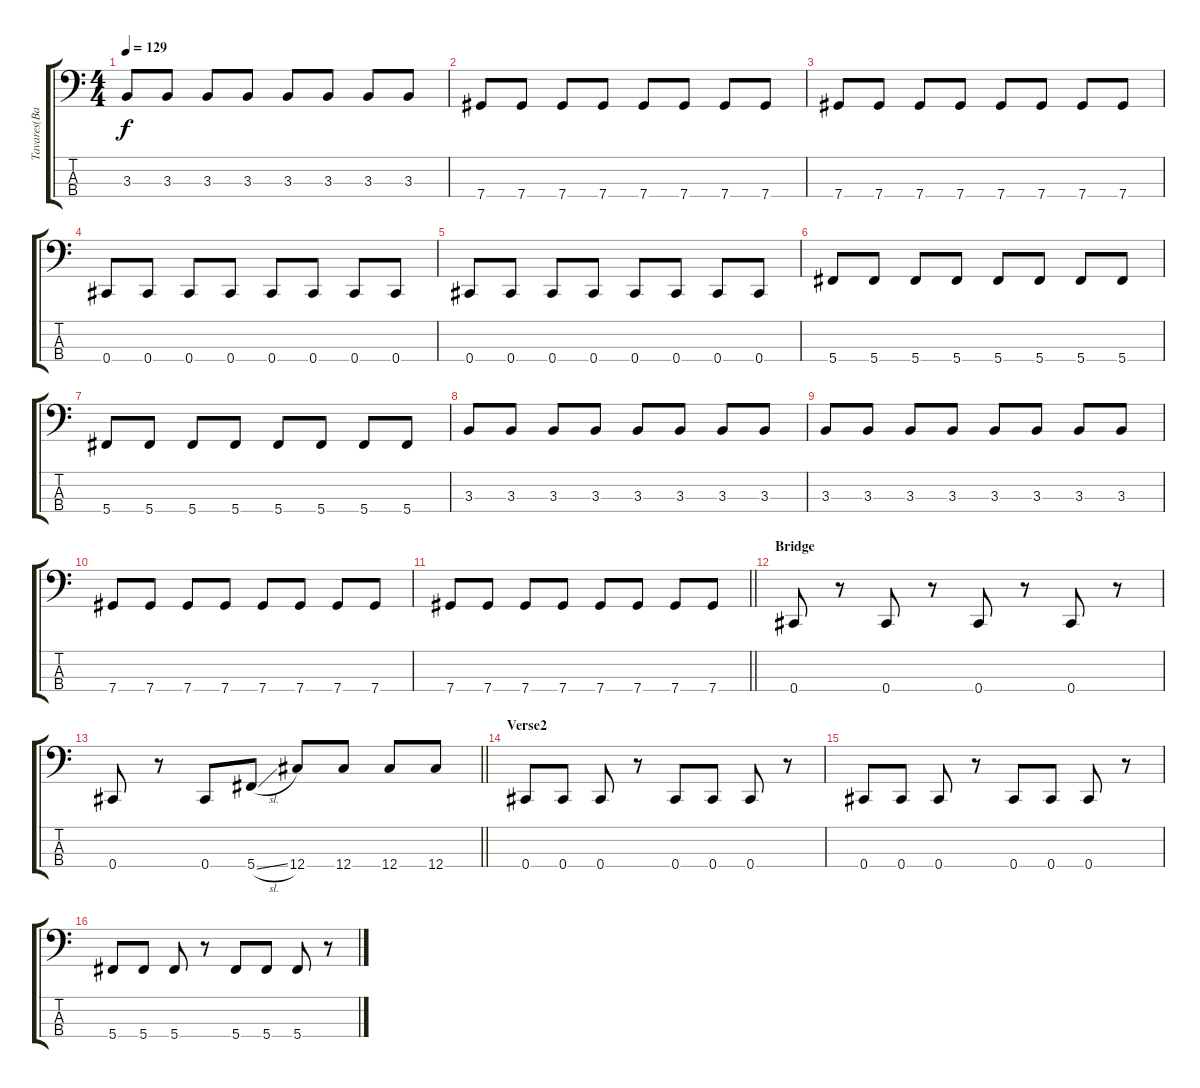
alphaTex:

\track ("Tavares(Baixo)" "Tavares(Ba") {instrument electricbasspick}
\staff {score tabs}
\tuning (Gb2 Db2 Ab1 Db1) {hide}
\ts (4 4)
\tempo 129
\clef f4
\ks c
3.3.8{dy f} 3.3.8 3.3.8 3.3.8 3.3.8 3.3.8 3.3.8 3.3.8 |
7.4.8 7.4.8 7.4.8 7.4.8 7.4.8 7.4.8 7.4.8 7.4.8 |
7.4.8 7.4.8 7.4.8 7.4.8 7.4.8 7.4.8 7.4.8 7.4.8 |
0.4.8 0.4.8 0.4.8 0.4.8 0.4.8 0.4.8 0.4.8 0.4.8 |
0.4.8 0.4.8 0.4.8 0.4.8 0.4.8 0.4.8 0.4.8 0.4.8 |
5.4.8 5.4.8 5.4.8 5.4.8 5.4.8 5.4.8 5.4.8 5.4.8 |
5.4.8 5.4.8 5.4.8 5.4.8 5.4.8 5.4.8 5.4.8 5.4.8 |
3.3.8 3.3.8 3.3.8 3.3.8 3.3.8 3.3.8 3.3.8 3.3.8 |
3.3.8 3.3.8 3.3.8 3.3.8 3.3.8 3.3.8 3.3.8 3.3.8 |
7.4.8 7.4.8 7.4.8 7.4.8 7.4.8 7.4.8 7.4.8 7.4.8 |
\barLineRight lightlight
7.4.8 7.4.8 7.4.8 7.4.8 7.4.8 7.4.8 7.4.8 7.4.8 |
\section ("" "Bridge")
0.4.8 r.8 0.4.8 r.8 0.4.8 r.8 0.4.8 r.8 |
\barLineRight lightlight
0.4.8 r.8 0.4.8 5.4{sl}.8 12.4.8 12.4.8 12.4.8 12.4.8 |
\section ("" "Verse2")
0.4.8 0.4.8 0.4.8 r.8 0.4.8 0.4.8 0.4.8 r.8 |
0.4.8 0.4.8 0.4.8 r.8 0.4.8 0.4.8 0.4.8 r.8 |
5.4.8 5.4.8 5.4.8 r.8 5.4.8 5.4.8 5.4.8 r.8
